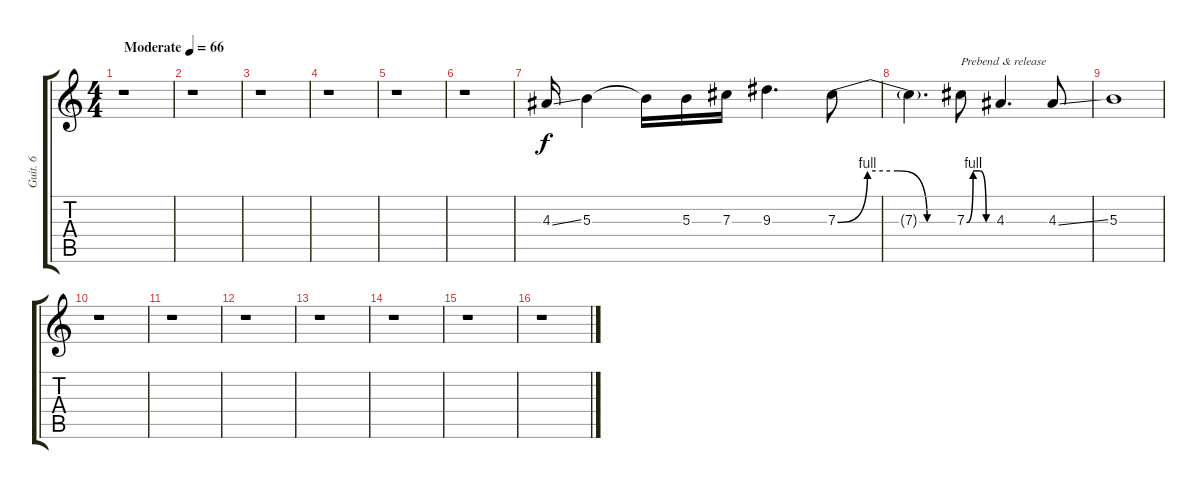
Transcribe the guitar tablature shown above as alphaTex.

\track ("Guit. 6" "Guit. 6") {instrument distortionguitar}
\staff {score tabs}
\tuning (Eb4 Bb3 Gb3 Db3 Ab2 Eb2) {hide}
\ts (4 4)
\tempo (66 "Moderate")
\clef g2
\ks c
r.1{dy f instrument distortionguitar} |
r.1 |
r.1 |
r.1 |
r.1 |
r.1 |
4.3{ss}.16 5.3.4 5.3{t}.16 5.3.16 7.3.16 9.3.4{d} 7.3{be (custom 0 0 15 4 30 4 45 0 60 0)}.8 |
7.3{t}.4{d} 7.3{be (custom 0 0 15 4 30 4 45 0 60 0)}.8{txt "Prebend & release"} 4.3.4{d} 4.3{ss}.8 |
5.3.1 |
r.1 |
r.1 |
r.1 |
r.1 |
r.1 |
r.1 |
r.1
